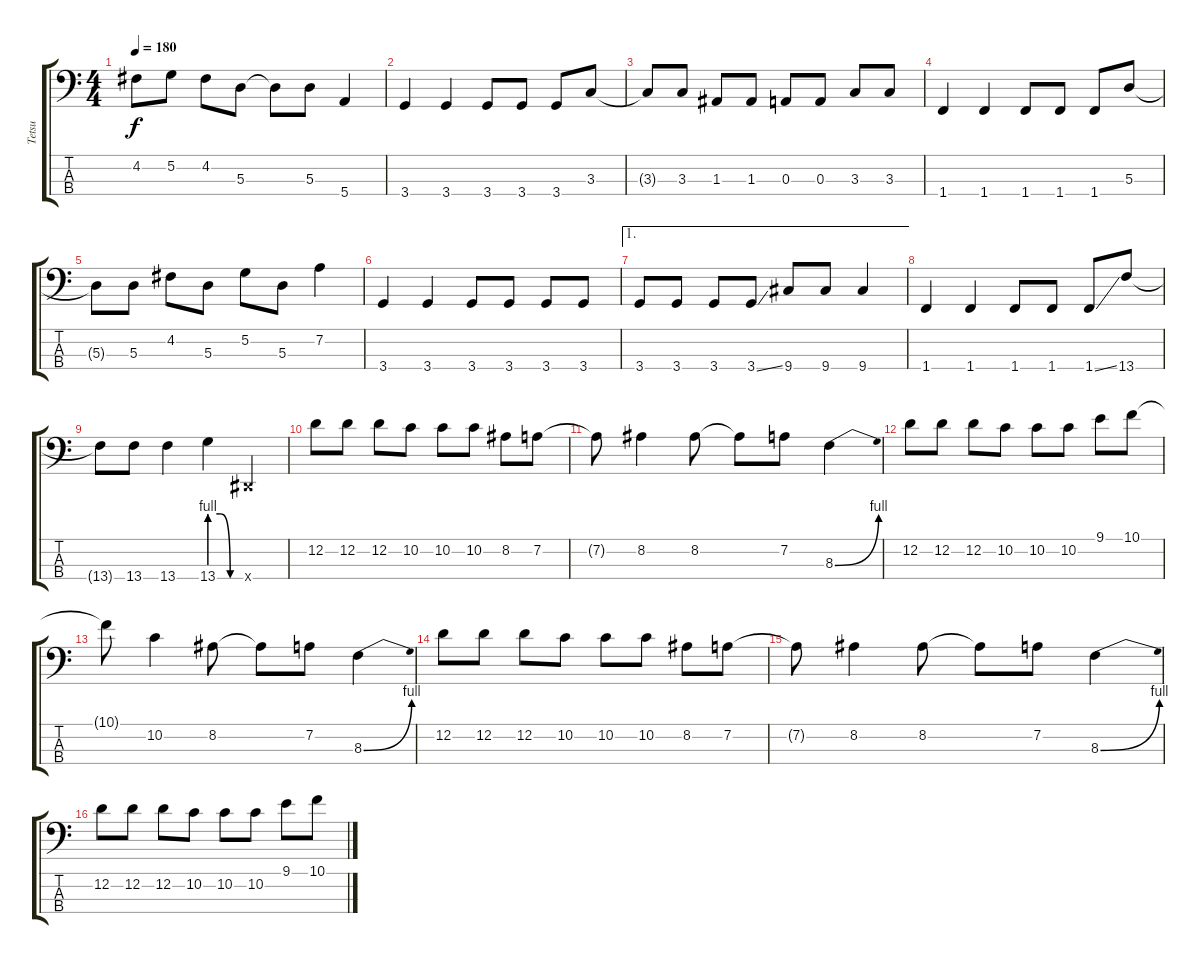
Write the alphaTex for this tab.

\track ("Tetsu" "Tetsu") {instrument electricbasspick}
\staff {score tabs}
\tuning (G2 D2 A1 E1) {hide}
\ts (4 4)
\tempo 180
\clef f4
\ks c
4.2.8{dy f} 5.2.8 4.2.8 5.3.8 5.3{t}.8 5.3.8 5.4.4 |
3.4.4 3.4.4 3.4.8 3.4.8 3.4.8 3.3.8 |
3.3{t}.8 3.3.8 1.3.8 1.3.8 0.3.8 0.3.8 3.3.8 3.3.8 |
1.4.4 1.4.4 1.4.8 1.4.8 1.4.8 5.3.8 |
5.3{t}.8 5.3.8 4.2.8 5.3.8 5.2.8 5.3.8 7.2.4 |
3.4.4 3.4.4 3.4.8 3.4.8 3.4.8 3.4.8 |
\ae 1
3.4.8 3.4.8 3.4.8 3.4{ss}.8 9.4.8 9.4.8 9.4.4 |
1.4.4 1.4.4 1.4.8 1.4.8 1.4{ss}.8 13.4.8 |
13.4{t}.8 13.4.8 13.4.4 13.4{be (custom 0 4 20 4 40 0 60 0)}.4 -1.4{x}.4 |
12.2.8 12.2.8 12.2.8 10.2.8 10.2.8 10.2.8 8.2.8 7.2.8 |
7.2{t}.8 8.2.4 8.2.8 8.2{t}.8 7.2.8 8.3{be (bend 0 0 60 4)}.4 |
12.2.8 12.2.8 12.2.8 10.2.8 10.2.8 10.2.8 9.1.8 10.1.8 |
10.1{t}.8 10.2.4 8.2.8 8.2{t}.8 7.2.8 8.3{be (bend 0 0 60 4)}.4 |
12.2.8 12.2.8 12.2.8 10.2.8 10.2.8 10.2.8 8.2.8 7.2.8 |
7.2{t}.8 8.2.4 8.2.8 8.2{t}.8 7.2.8 8.3{be (bend 0 0 60 4)}.4 |
12.2.8 12.2.8 12.2.8 10.2.8 10.2.8 10.2.8 9.1.8 10.1.8
